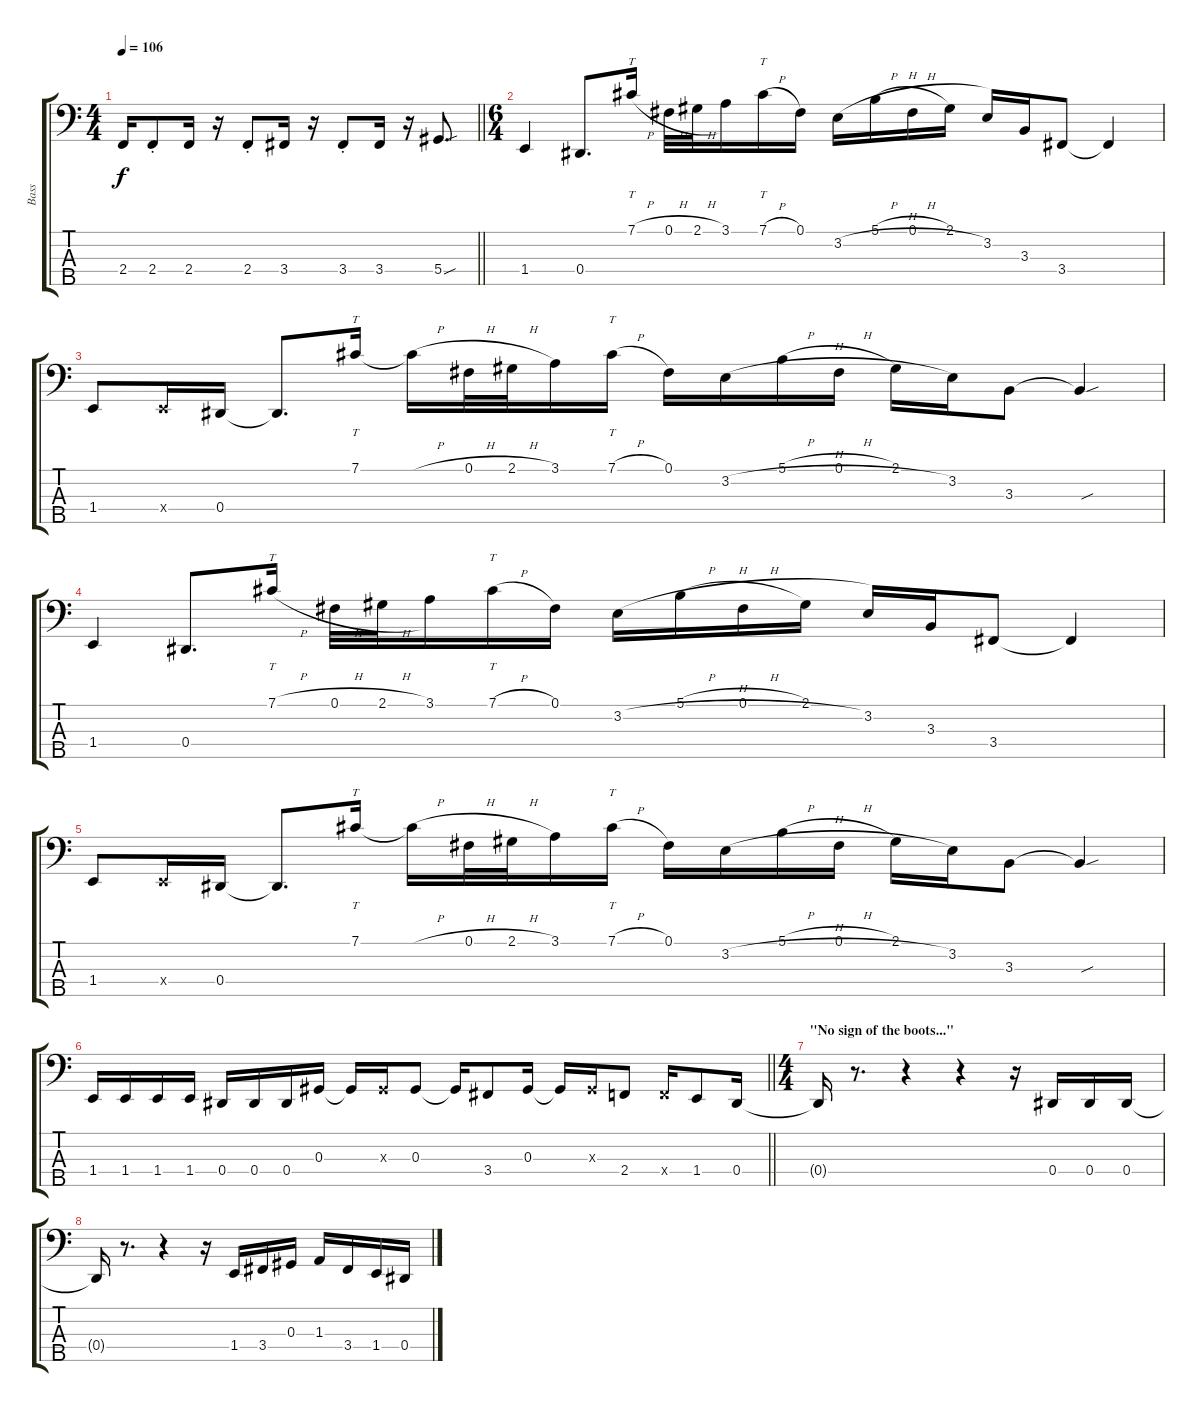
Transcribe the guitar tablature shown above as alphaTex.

\track ("Bass" "Bass") {instrument electricbassfinger}
\staff {score tabs}
\tuning (Gb2 Db2 Ab1 Eb1 Ab0) {hide}
\ts (4 4)
\tempo 106
\clef f4
\barLineRight lightlight
\ks c
2.4{t}.16{dy f} 2.4{st}.8 2.4.16 r.16 2.4{st}.8 3.4.16 r.16 3.4{st}.8 3.4.16 r.16 5.4{sou}.8{d} |
\ts (6 4)
1.4.4 0.4.8{d} 7.1{h}.16{tt} 0.1{h}.32 2.1{h}.32 3.1.16 7.1{h}.16{tt} 0.1.16 3.2{h}.16 5.1{h}.16 0.1{h}.16 2.1.16 3.2.16 3.3.16 3.4.8 3.4{t}.4 |
1.4.8 1.4{x}.16 0.4.16 0.4{t}.8{d} 7.1.16{tt} 7.1{h t}.16 0.1{h}.32 2.1{h}.32 3.1.16 7.1{h}.16{tt} 0.1.16 3.2{h}.16 5.1{h}.16 0.1{h}.16 2.1.16 3.2.16 3.3.8 3.3{sou t}.4 |
1.4.4 0.4.8{d} 7.1{h}.16{tt} 0.1{h}.32 2.1{h}.32 3.1.16 7.1{h}.16{tt} 0.1.16 3.2{h}.16 5.1{h}.16 0.1{h}.16 2.1.16 3.2.16 3.3.16 3.4.8 3.4{t}.4 |
1.4.8 1.4{x}.16 0.4.16 0.4{t}.8{d} 7.1.16{tt} 7.1{h t}.16 0.1{h}.32 2.1{h}.32 3.1.16 7.1{h}.16{tt} 0.1.16 3.2{h}.16 5.1{h}.16 0.1{h}.16 2.1.16 3.2.16 3.3.8 3.3{sou t}.4 |
\barLineRight lightlight
1.4.16 1.4.16 1.4.16 1.4.16 0.4.16 0.4.16 0.4.16 0.3.16 0.3{t}.16 0.3{x}.16 0.3.8 0.3{t}.16 3.4.8 0.3.16 0.3{t}.16 0.3{x}.16 2.4.8 2.4{x}.16 1.4.8 0.4.16 |
\ts (4 4)
\section ("" "\"No sign of the boots...\"")
0.4{t}.16 r.8{d} r.4 r.4 r.16 0.4.16 0.4.16 0.4.16 |
0.4{t}.16 r.8{d} r.4 r.16 1.4.16 3.4.16 0.3.16 1.3.16 3.4.16 1.4.16 0.4.16
